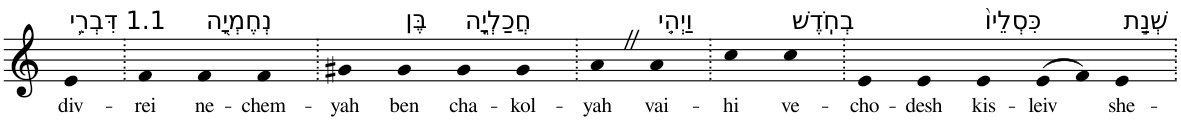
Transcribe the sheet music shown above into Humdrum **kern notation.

**kern	**text
*part1	*part1
*staff1	*staff1
*I"Piano	*
*I'Pno	*
*clefG2	*
*k[]	*
=1	=1
!LO:TX:a:t=1.1 דִּבְרֵ֥י	!
!	!LO:LY:b
4e	div-
=2.	=2.
!	!LO:LY:b
4f	-rei
!LO:TX:a:t=נְחֶמְיָ֖ה	!
!	!LO:LY:b
4f	ne-
!	!LO:LY:b
4f	-chem-
=3.	=3.
!	!LO:LY:b
4g#X	-yah
!LO:TX:a:t=בֶּן	!
!	!LO:LY:b
4g#	ben
!LO:TX:a:t=חֲכַלְיָ֑ה	!
!	!LO:LY:b
4g#	cha-
!	!LO:LY:b
4g#	-kol-
=4.	=4.
!	!LO:LY:b
4aZ	-yah
!LO:TX:a:t=וַיְהִ֤י	!
!	!LO:LY:b
4a	vai-
=5.	=5.
!	!LO:LY:b
4cc	-hi
!LO:TX:a:t=בְחֹֽדֶשׁ	!
!	!LO:LY:b
4cc	ve-
=6.	=6.
!	!LO:LY:b
4e	-cho-
!	!LO:LY:b
4e	-desh
!LO:TX:a:t=כִּסְלֵיו֙	!
!	!LO:LY:b
4e	kis-
!	!LO:LY:b
(>8e	-leiv
8f)	.
!LO:TX:a:t=שְׁנַ֣ת	!
!	!LO:LY:b
4e	she-
=.	=.
*-	*-
